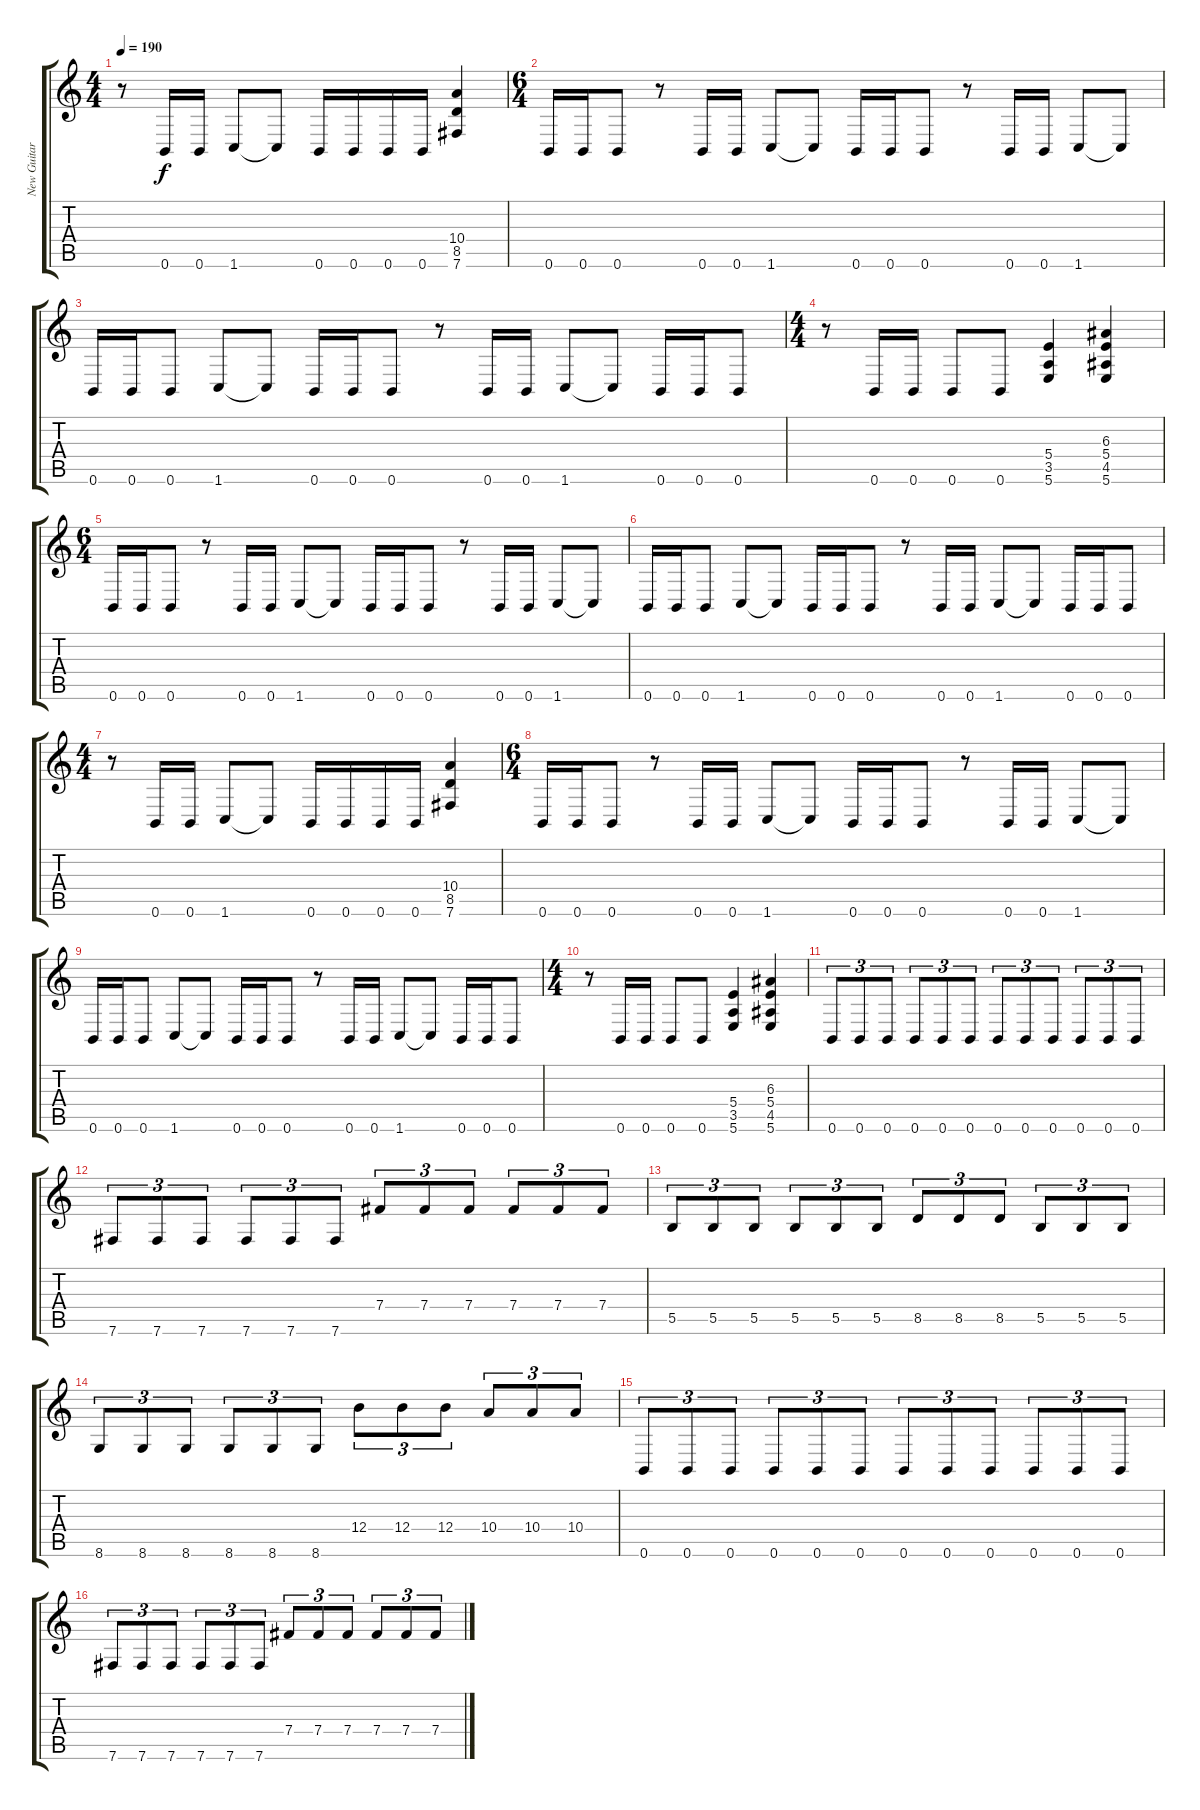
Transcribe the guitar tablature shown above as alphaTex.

\track ("New Guitar" "New Guitar") {instrument distortionguitar}
\staff {score tabs}
\tuning (Db4 Ab3 E3 B2 Gb2 B1) {hide}
\ts (4 4)
\tempo 190
\clef g2
\ks c
r.8{dy f} 0.6.16 0.6.16 1.6.8 1.6{t}.8 0.6.16 0.6.16 0.6.16 0.6.16 (10.4 8.5 7.6).4 |
\ts (6 4)
0.6.16 0.6.16 0.6.8 r.8 0.6.16 0.6.16 1.6.8 1.6{t}.8 0.6.16 0.6.16 0.6.8 r.8 0.6.16 0.6.16 1.6.8 1.6{t}.8 |
0.6.16 0.6.16 0.6.8 1.6.8 1.6{t}.8 0.6.16 0.6.16 0.6.8 r.8 0.6.16 0.6.16 1.6.8 1.6{t}.8 0.6.16 0.6.16 0.6.8 |
\ts (4 4)
r.8 0.6.16 0.6.16 0.6.8 0.6.8 (5.4 3.5 5.6).4 (6.3 5.4 4.5 5.6).4 |
\ts (6 4)
0.6.16 0.6.16 0.6.8 r.8 0.6.16 0.6.16 1.6.8 1.6{t}.8 0.6.16 0.6.16 0.6.8 r.8 0.6.16 0.6.16 1.6.8 1.6{t}.8 |
0.6.16 0.6.16 0.6.8 1.6.8 1.6{t}.8 0.6.16 0.6.16 0.6.8 r.8 0.6.16 0.6.16 1.6.8 1.6{t}.8 0.6.16 0.6.16 0.6.8 |
\ts (4 4)
r.8 0.6.16 0.6.16 1.6.8 1.6{t}.8 0.6.16 0.6.16 0.6.16 0.6.16 (10.4 8.5 7.6).4 |
\ts (6 4)
0.6.16 0.6.16 0.6.8 r.8 0.6.16 0.6.16 1.6.8 1.6{t}.8 0.6.16 0.6.16 0.6.8 r.8 0.6.16 0.6.16 1.6.8 1.6{t}.8 |
0.6.16 0.6.16 0.6.8 1.6.8 1.6{t}.8 0.6.16 0.6.16 0.6.8 r.8 0.6.16 0.6.16 1.6.8 1.6{t}.8 0.6.16 0.6.16 0.6.8 |
\ts (4 4)
r.8 0.6.16 0.6.16 0.6.8 0.6.8 (5.4 3.5 5.6).4 (6.3 5.4 4.5 5.6).4 |
0.6.8{tu (3 2)} 0.6.8{tu (3 2)} 0.6.8{tu (3 2)} 0.6.8{tu (3 2)} 0.6.8{tu (3 2)} 0.6.8{tu (3 2)} 0.6.8{tu (3 2)} 0.6.8{tu (3 2)} 0.6.8{tu (3 2)} 0.6.8{tu (3 2)} 0.6.8{tu (3 2)} 0.6.8{tu (3 2)} |
7.6.8{tu (3 2)} 7.6.8{tu (3 2)} 7.6.8{tu (3 2)} 7.6.8{tu (3 2)} 7.6.8{tu (3 2)} 7.6.8{tu (3 2)} 7.4.8{tu (3 2)} 7.4.8{tu (3 2)} 7.4.8{tu (3 2)} 7.4.8{tu (3 2)} 7.4.8{tu (3 2)} 7.4.8{tu (3 2)} |
5.5.8{tu (3 2)} 5.5.8{tu (3 2)} 5.5.8{tu (3 2)} 5.5.8{tu (3 2)} 5.5.8{tu (3 2)} 5.5.8{tu (3 2)} 8.5.8{tu (3 2)} 8.5.8{tu (3 2)} 8.5.8{tu (3 2)} 5.5.8{tu (3 2)} 5.5.8{tu (3 2)} 5.5.8{tu (3 2)} |
8.6.8{tu (3 2)} 8.6.8{tu (3 2)} 8.6.8{tu (3 2)} 8.6.8{tu (3 2)} 8.6.8{tu (3 2)} 8.6.8{tu (3 2)} 12.4.8{tu (3 2)} 12.4.8{tu (3 2)} 12.4.8{tu (3 2)} 10.4.8{tu (3 2)} 10.4.8{tu (3 2)} 10.4.8{tu (3 2)} |
0.6.8{tu (3 2)} 0.6.8{tu (3 2)} 0.6.8{tu (3 2)} 0.6.8{tu (3 2)} 0.6.8{tu (3 2)} 0.6.8{tu (3 2)} 0.6.8{tu (3 2)} 0.6.8{tu (3 2)} 0.6.8{tu (3 2)} 0.6.8{tu (3 2)} 0.6.8{tu (3 2)} 0.6.8{tu (3 2)} |
7.6.8{tu (3 2)} 7.6.8{tu (3 2)} 7.6.8{tu (3 2)} 7.6.8{tu (3 2)} 7.6.8{tu (3 2)} 7.6.8{tu (3 2)} 7.4.8{tu (3 2)} 7.4.8{tu (3 2)} 7.4.8{tu (3 2)} 7.4.8{tu (3 2)} 7.4.8{tu (3 2)} 7.4.8{tu (3 2)}
